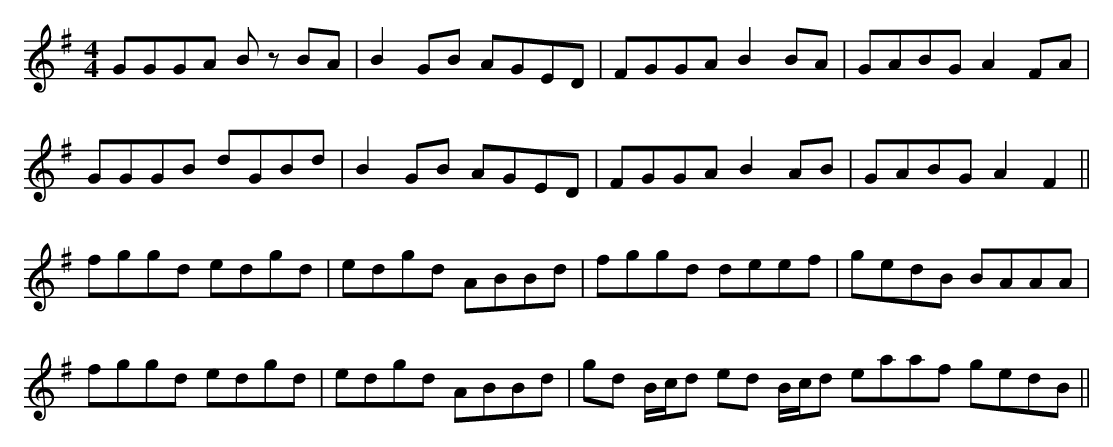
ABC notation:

X:1
M:4/4
K:G
GGGA Bz BA|B2 GB AGED|FGGA B2 BA|GABG A2 FA|
GGGB dGBd|B2 GB AGED|FGGA B2 AB|GABG A2 F2||
fggd edgd|edgd ABBd|fggd deef|gedB BAAA|
fggd edgd|edgd ABBd|gd B/c/d ed B/c/d eaaf gedB||
